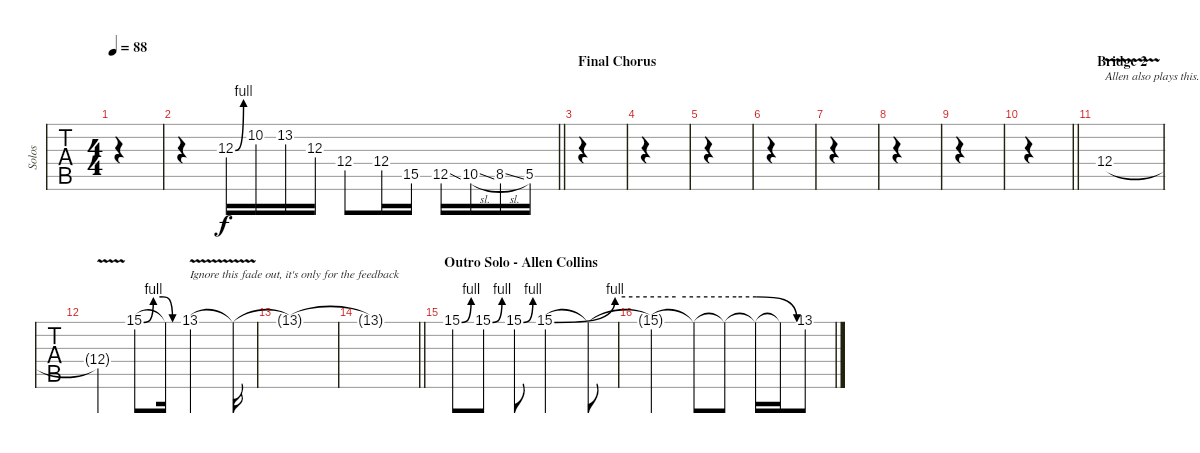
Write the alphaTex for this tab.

\track ("Solos" "Solos") {instrument overdrivenguitar}
\staff {tabs}
\tuning (E4 B3 G3 D3 A2 E2) {hide}
\ts (4 4)
\tempo 88
\clef g2
\ks c
|
\barLineRight lightlight
r.4 12.3{be (bend 0 0 60 4)}.16 10.2.16 13.2.16 12.3.16 12.4.8 12.4.16 15.5.16 12.5{ss}.16 10.5{sl}.16 8.5{sl}.16 5.5.16 |
\section ("" "Final Chorus")
|
|
|
|
|
|
|
\barLineRight lightlight
|
\section ("" "Bridge 2")
12.4{v}.1{txt "Allen also plays this." volume 14 instrument distortionguitar} |
12.4{t}.4 15.1{be (custom 0 0 15 4 30 4 45 0 60 0)}.8 15.1{t}.16 13.1{v}.2{txt "Ignore this fade out, it's only for the feedback" volume 0} 13.1{t}.16 |
13.1{t}.1 |
\barLineRight lightlight
13.1{t}.1 |
\section ("" "Outro Solo - Allen Collins")
15.1{be (bend 0 0 60 4)}.8{volume 14} 15.1{be (bend 0 0 60 4)}.8 15.1{be (bend 0 0 60 4)}.8 15.1{be (custom 0 0 15 4 30 4 45 4 50 4 60 0)}.2 15.1{t}.8 |
15.1{t}.2 15.1{t}.8 15.1{t}.8 15.1{t}.16 15.1{t}.16 13.1.8
